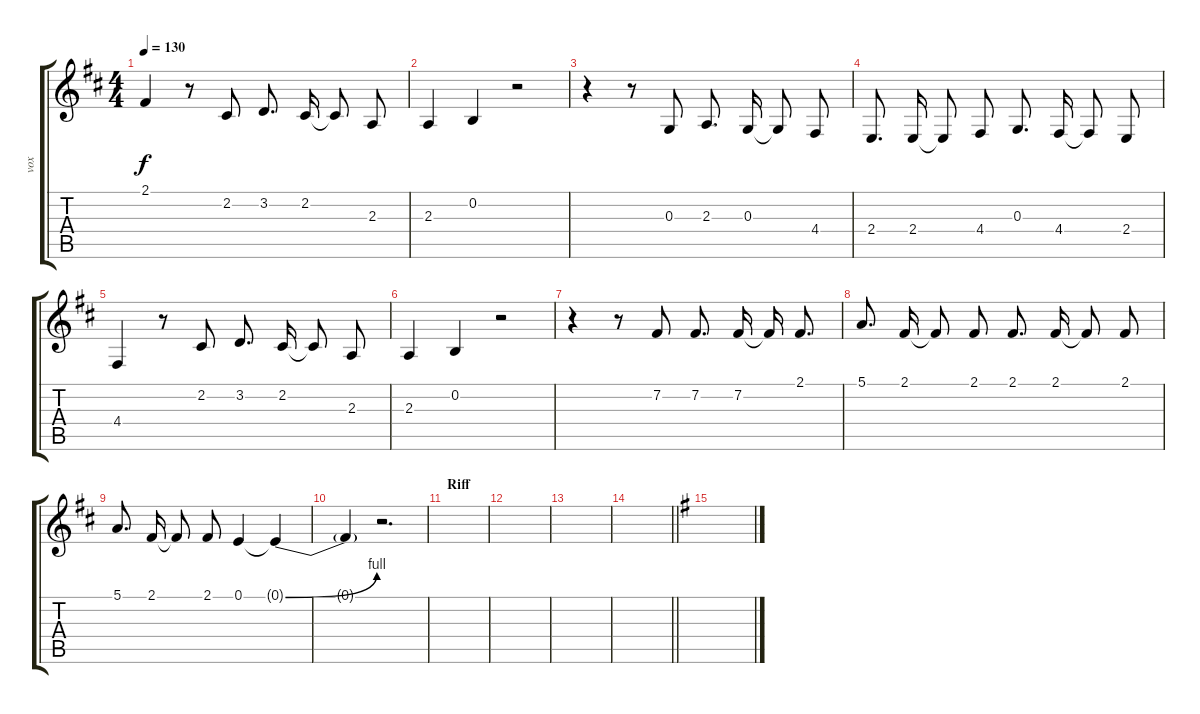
\track ("vox" "vox") {instrument stringensemble1}
\staff {score tabs}
\tuning (E4 B3 G3 D3 A2 E2) {hide}
\ts (4 4)
\tempo 130
\clef g2
\ks bminor
2.1.4{dy f} r.8 2.2.8 3.2.8{d beam split} 2.2.16 2.2{t}.8{beam split} 2.3.8 |
2.3.4 0.2.4 r.2 |
r.4 r.8 0.3.8 2.3.8{d beam split} 0.3.16 0.3{t}.8{beam split} 4.4.8 |
2.4.8{d beam split} 2.4.16 2.4{t}.8{beam split} 4.4.8 0.3.8{d beam split} 4.4.16 4.4{t}.8{beam split} 2.4.8 |
4.4.4 r.8 2.2.8 3.2.8{d beam split} 2.2.16 2.2{t}.8{beam split} 2.3.8 |
2.3.4 0.2.4 r.2 |
r.4 r.8 7.2.8 7.2.8{d beam split} 7.2.16 7.2{t}.16{beam split} 2.1.8{d} |
5.1.8{d beam split} 2.1.16 2.1{t}.8{beam split} 2.1.8 2.1.8{d beam split} 2.1.16 2.1{t}.8{beam split} 2.1.8 |
5.1.8{d beam split} 2.1.16 2.1{t}.8{beam split} 2.1.8 0.1.4 0.1{be (bend 0 0 60 4) t}.4 |
0.1{t}.4 r.2{d} |
\section ("" "Riff")
|
|
|
\barLineRight lightlight
|
\ks eminor
